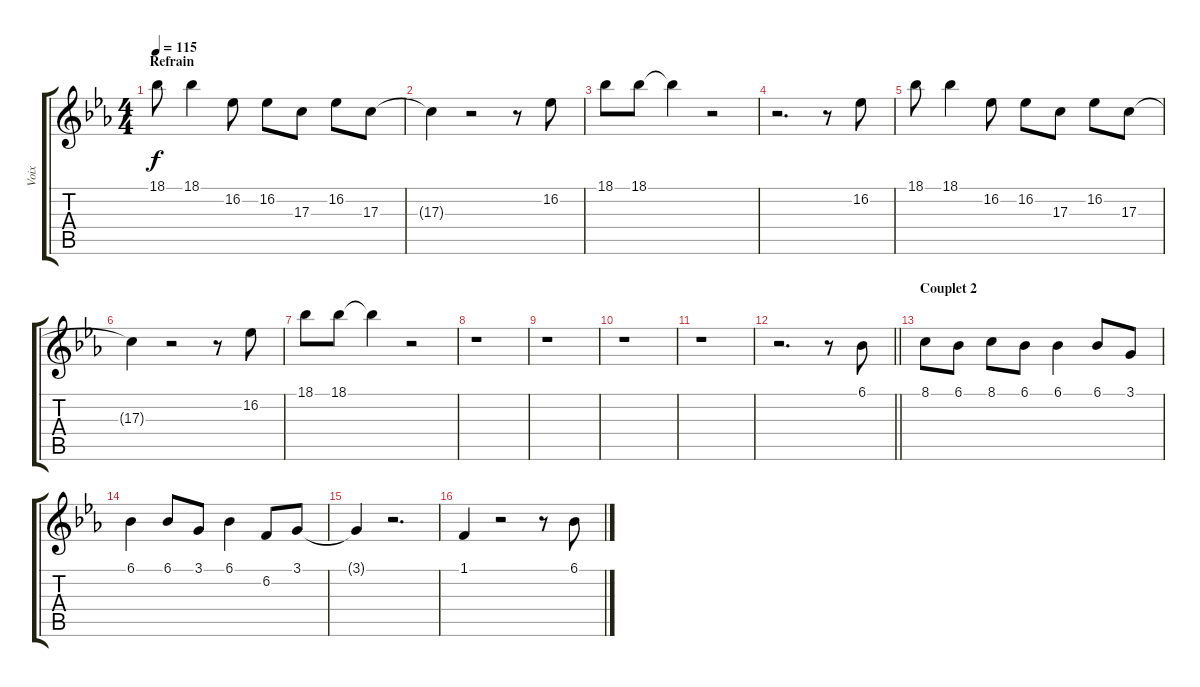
\track ("Voix" "Voix") {instrument flute}
\staff {score tabs}
\tuning (E4 B3 G3 D3 A2 E2) {hide}
\ts (4 4)
\section ("" "Refrain")
\tempo 115
\clef g2
\ks eb
18.1.8{dy f} 18.1.4 16.2.8 16.2.8 17.3.8 16.2.8 17.3.8 |
17.3{t}.4 r.2 r.8 16.2.8 |
18.1.8 18.1.8 18.1{t}.4 r.2 |
r.2{d} r.8 16.2.8 |
18.1.8 18.1.4 16.2.8 16.2.8 17.3.8 16.2.8 17.3.8 |
17.3{t}.4 r.2 r.8 16.2.8 |
18.1.8 18.1.8 18.1{t}.4 r.2 |
r.1 |
r.1 |
r.1 |
r.1 |
\barLineRight lightlight
r.2{d} r.8 6.1.8 |
\section ("" "Couplet 2")
8.1.8 6.1.8 8.1.8 6.1.8 6.1.4 6.1.8 3.1.8 |
6.1.4 6.1.8 3.1.8 6.1.4 6.2.8 3.1.8 |
3.1{t}.4 r.2{d} |
1.1.4 r.2 r.8 6.1.8
